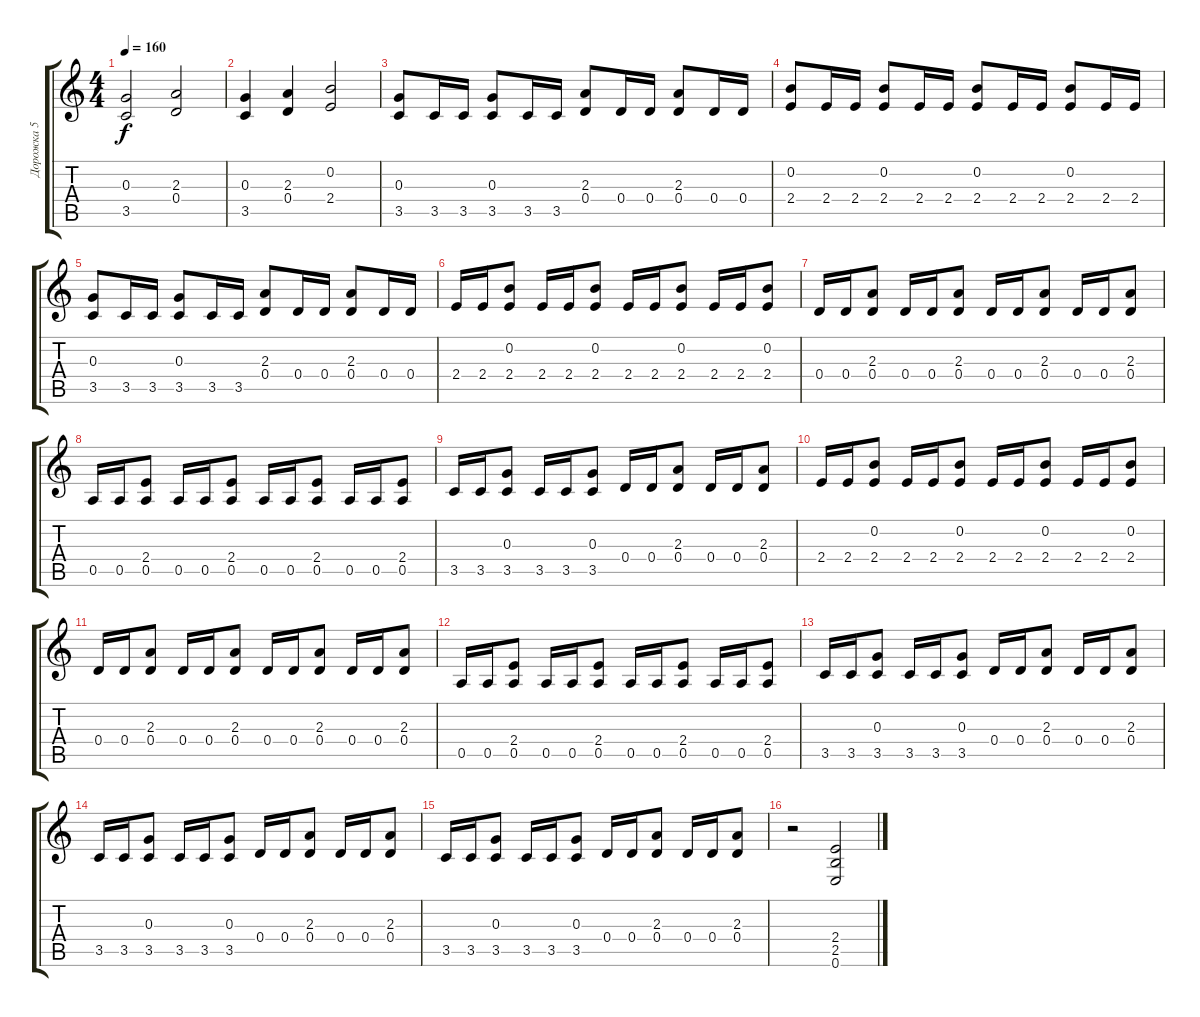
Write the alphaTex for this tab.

\track ("Дорожка 5" "Дорожка 5") {instrument distortionguitar}
\staff {score tabs}
\tuning (E4 B3 G3 D3 A2 E2) {hide}
\ts (4 4)
\tempo 160
\clef g2
\ks c
(0.3 3.5).2{dy f} (2.3 0.4).2 |
(0.3 3.5).4 (2.3 0.4).4 (0.2 2.4).2 |
(0.3 3.5).8 3.5.16 3.5.16 (0.3 3.5).8 3.5.16 3.5.16 (2.3 0.4).8 0.4.16 0.4.16 (2.3 0.4).8 0.4.16 0.4.16 |
(0.2 2.4).8 2.4.16 2.4.16 (0.2 2.4).8 2.4.16 2.4.16 (0.2 2.4).8 2.4.16 2.4.16 (0.2 2.4).8 2.4.16 2.4.16 |
(0.3 3.5).8 3.5.16 3.5.16 (0.3 3.5).8 3.5.16 3.5.16 (2.3 0.4).8 0.4.16 0.4.16 (2.3 0.4).8 0.4.16 0.4.16 |
2.4.16 2.4.16 (0.2 2.4).8 2.4.16 2.4.16 (0.2 2.4).8 2.4.16 2.4.16 (0.2 2.4).8 2.4.16 2.4.16 (0.2 2.4).8 |
0.4.16 0.4.16 (2.3 0.4).8 0.4.16 0.4.16 (2.3 0.4).8 0.4.16 0.4.16 (2.3 0.4).8 0.4.16 0.4.16 (2.3 0.4).8 |
0.5.16 0.5.16 (2.4 0.5).8 0.5.16 0.5.16 (2.4 0.5).8 0.5.16 0.5.16 (2.4 0.5).8 0.5.16 0.5.16 (2.4 0.5).8 |
3.5.16 3.5.16 (0.3 3.5).8 3.5.16 3.5.16 (0.3 3.5).8 0.4.16 0.4.16 (2.3 0.4).8 0.4.16 0.4.16 (2.3 0.4).8 |
2.4.16 2.4.16 (0.2 2.4).8 2.4.16 2.4.16 (0.2 2.4).8 2.4.16 2.4.16 (0.2 2.4).8 2.4.16 2.4.16 (0.2 2.4).8 |
0.4.16 0.4.16 (2.3 0.4).8 0.4.16 0.4.16 (2.3 0.4).8 0.4.16 0.4.16 (2.3 0.4).8 0.4.16 0.4.16 (2.3 0.4).8 |
0.5.16 0.5.16 (2.4 0.5).8 0.5.16 0.5.16 (2.4 0.5).8 0.5.16 0.5.16 (2.4 0.5).8 0.5.16 0.5.16 (2.4 0.5).8 |
3.5.16 3.5.16 (0.3 3.5).8 3.5.16 3.5.16 (0.3 3.5).8 0.4.16 0.4.16 (2.3 0.4).8 0.4.16 0.4.16 (2.3 0.4).8 |
3.5.16 3.5.16 (0.3 3.5).8 3.5.16 3.5.16 (0.3 3.5).8 0.4.16 0.4.16 (2.3 0.4).8 0.4.16 0.4.16 (2.3 0.4).8 |
3.5.16 3.5.16 (0.3 3.5).8 3.5.16 3.5.16 (0.3 3.5).8 0.4.16 0.4.16 (2.3 0.4).8 0.4.16 0.4.16 (2.3 0.4).8 |
r.2 (2.4 2.5 0.6).2
